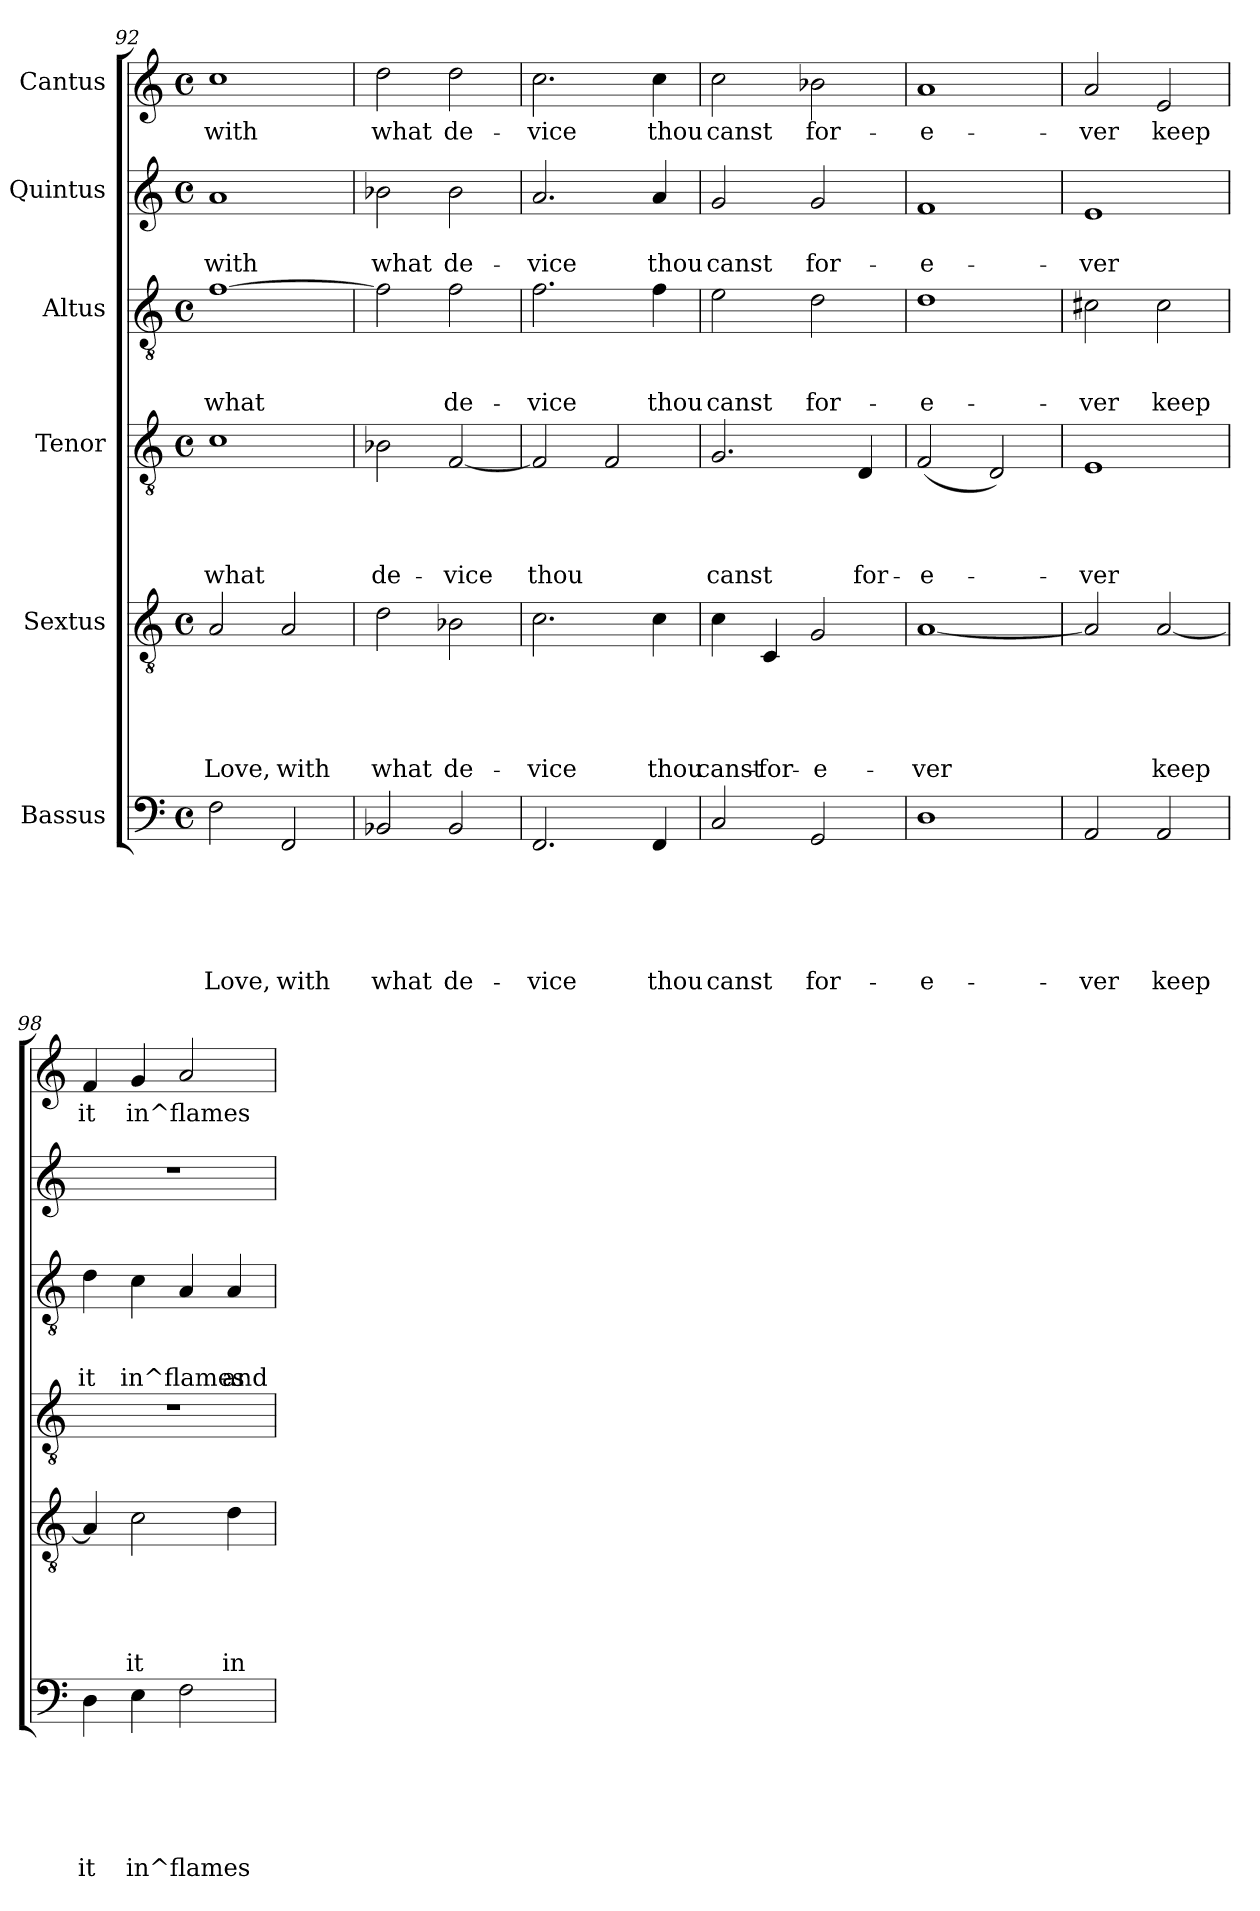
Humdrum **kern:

**kern	**text	**text	**text	**text	**text	**text	**kern	**text	**text	**text	**text	**text	**kern	**text	**text	**text	**text	**kern	**text	**text	**text	**kern	**text	**text	**kern	**text
*part6	*part6	*part6	*part6	*part6	*part6	*part6	*part5	*part5	*part5	*part5	*part5	*part5	*part4	*part4	*part4	*part4	*part4	*part3	*part3	*part3	*part3	*part2	*part2	*part2	*part1	*part1
*staff6	*staff6	*staff6	*staff6	*staff6	*staff6	*staff6	*staff5	*staff5	*staff5	*staff5	*staff5	*staff5	*staff4	*staff4	*staff4	*staff4	*staff4	*staff3	*staff3	*staff3	*staff3	*staff2	*staff2	*staff2	*staff1	*staff1
*I"Bassus	*	*	*	*	*	*	*I"Sextus	*	*	*	*	*	*I"Tenor	*	*	*	*	*I"Altus	*	*	*	*I"Quintus	*	*	*I"Cantus	*
*clefF4	*	*	*	*	*	*	*clefGv2	*	*	*	*	*	*clefGv2	*	*	*	*	*clefGv2	*	*	*	*clefG2	*	*	*clefG2	*
*k[]	*	*	*	*	*	*	*k[]	*	*	*	*	*	*k[]	*	*	*	*	*k[]	*	*	*	*k[]	*	*	*k[]	*
*C:	*	*	*	*	*	*	*C:	*	*	*	*	*	*C:	*	*	*	*	*C:	*	*	*	*C:	*	*	*C:	*
*M4/4	*	*	*	*	*	*	*M4/4	*	*	*	*	*	*M4/4	*	*	*	*	*M4/4	*	*	*	*M4/4	*	*	*M4/4	*
*met(c)	*	*	*	*	*	*	*met(c)	*	*	*	*	*	*met(c)	*	*	*	*	*met(c)	*	*	*	*met(c)	*	*	*met(c)	*
=92	=92	=92	=92	=92	=92	=92	=92	=92	=92	=92	=92	=92	=92	=92	=92	=92	=92	=92	=92	=92	=92	=92	=92	=92	=92	=92
!	!	!	!	!	!	!LO:LY:b	!	!	!	!	!	!LO:LY:b	!	!	!	!	!LO:LY:b	!	!	!	!LO:LY:b	!	!	!LO:LY:b	!	!LO:LY:b
2F\	.	.	.	.	.	Love,	2A/	.	.	.	.	Love,	1c	.	.	.	what	[>1f	.	.	what	1a	.	with	1cc	with
!	!	!	!	!	!	!LO:LY:b	!	!	!	!	!	!LO:LY:b	!	!	!	!	!	!	!	!	!	!	!	!	!	!
2FF/	.	.	.	.	.	with	2A/	.	.	.	.	with	.	.	.	.	.	.	.	.	.	.	.	.	.	.
=93	=93	=93	=93	=93	=93	=93	=93	=93	=93	=93	=93	=93	=93	=93	=93	=93	=93	=93	=93	=93	=93	=93	=93	=93	=93	=93
!	!	!	!	!	!	!LO:LY:b	!	!	!	!	!	!LO:LY:b	!	!	!	!	!LO:LY:b	!	!	!	!	!	!	!LO:LY:b	!	!LO:LY:b
2BB-X/	.	.	.	.	.	what	2d\	.	.	.	.	what	2B-X\	.	.	.	de-	2f\]	.	.	.	2b-X\	.	what	2dd\	what
!	!	!	!	!	!	!LO:LY:b	!	!	!	!	!	!LO:LY:b	!	!	!	!	!LO:LY:b	!	!	!	!LO:LY:b	!	!	!LO:LY:b	!	!LO:LY:b
2BB-/	.	.	.	.	.	de-	2B-X\	.	.	.	.	de-	[<2F/	.	.	.	-vice	2f\	.	.	de-	2b-\	.	de-	2dd\	de-
!!LO:PB:g=z
=94	=94	=94	=94	=94	=94	=94	=94	=94	=94	=94	=94	=94	=94	=94	=94	=94	=94	=94	=94	=94	=94	=94	=94	=94	=94	=94
!	!	!	!	!	!	!LO:LY:b	!	!	!	!	!	!LO:LY:b	!	!	!	!	!LO:LY:b	!	!	!	!LO:LY:b	!	!	!LO:LY:b	!	!LO:LY:b
2.FF/	.	.	.	.	.	-vice	2.c\	.	.	.	.	-vice	2F/]	.	.	.	thou	2.f\	.	.	-vice	2.a/	.	-vice	2.cc\	-vice
.	.	.	.	.	.	.	.	.	.	.	.	.	2F/	.	.	.	.	.	.	.	.	.	.	.	.	.
!	!	!	!	!	!	!LO:LY:b	!	!	!	!	!	!LO:LY:b	!	!	!	!	!	!	!	!	!LO:LY:b	!	!	!LO:LY:b	!	!LO:LY:b
4FF/	.	.	.	.	.	thou	4c\	.	.	.	.	thou	.	.	.	.	.	4f\	.	.	thou	4a/	.	thou	4cc\	thou
=95	=95	=95	=95	=95	=95	=95	=95	=95	=95	=95	=95	=95	=95	=95	=95	=95	=95	=95	=95	=95	=95	=95	=95	=95	=95	=95
!	!	!	!	!	!	!LO:LY:b	!	!	!	!	!	!LO:LY:b	!	!	!	!	!LO:LY:b	!	!	!	!LO:LY:b	!	!	!LO:LY:b	!	!LO:LY:b
2C/	.	.	.	.	.	canst	4c\	.	.	.	.	canst-	2.G/	.	.	.	canst	2e\	.	.	canst	2g/	.	canst	2cc\	canst
!	!	!	!	!	!	!	!	!	!	!	!	!LO:LY:b	!	!	!	!	!	!	!	!	!	!	!	!	!	!
.	.	.	.	.	.	.	4C/	.	.	.	.	-for-	.	.	.	.	.	.	.	.	.	.	.	.	.	.
!	!	!	!	!	!	!LO:LY:b	!	!	!	!	!	!LO:LY:b	!	!	!	!	!	!	!	!	!LO:LY:b	!	!	!LO:LY:b	!	!LO:LY:b
2GG/	.	.	.	.	.	for-	2G/	.	.	.	.	-e-	.	.	.	.	.	2d\	.	.	for-	2g/	.	for-	2b-X\	for-
!	!	!	!	!	!	!	!	!	!	!	!	!	!	!	!	!	!LO:LY:b	!	!	!	!	!	!	!	!	!
.	.	.	.	.	.	.	.	.	.	.	.	.	4D/	.	.	.	for-	.	.	.	.	.	.	.	.	.
=96	=96	=96	=96	=96	=96	=96	=96	=96	=96	=96	=96	=96	=96	=96	=96	=96	=96	=96	=96	=96	=96	=96	=96	=96	=96	=96
!	!	!	!	!	!	!LO:LY:b	!	!	!	!	!	!LO:LY:b	!	!	!	!	!LO:LY:b	!	!	!	!LO:LY:b	!	!	!LO:LY:b	!	!LO:LY:b
1D	.	.	.	.	.	-e-	[<1A	.	.	.	.	-ver	(<2F/	.	.	.	-e-	1d	.	.	-e-	1f	.	-e-	1a	-e-
.	.	.	.	.	.	.	.	.	.	.	.	.	2D/)	.	.	.	.	.	.	.	.	.	.	.	.	.
=97	=97	=97	=97	=97	=97	=97	=97	=97	=97	=97	=97	=97	=97	=97	=97	=97	=97	=97	=97	=97	=97	=97	=97	=97	=97	=97
!	!	!	!	!	!	!LO:LY:b	!	!	!	!	!	!	!	!	!	!	!LO:LY:b	!	!	!	!LO:LY:b	!	!	!LO:LY:b	!	!LO:LY:b
2AA/	.	.	.	.	.	-ver	2A/]	.	.	.	.	.	1E	.	.	.	-ver	2c#X\	.	.	-ver	1e	.	-ver	2a/	-ver
!	!	!	!	!	!	!LO:LY:b	!	!	!	!	!	!LO:LY:b	!	!	!	!	!	!	!	!	!LO:LY:b	!	!	!	!	!LO:LY:b
2AA/	.	.	.	.	.	keep	[<2A/	.	.	.	.	keep	.	.	.	.	.	2c#\	.	.	keep	.	.	.	2e/	keep
=98	=98	=98	=98	=98	=98	=98	=98	=98	=98	=98	=98	=98	=98	=98	=98	=98	=98	=98	=98	=98	=98	=98	=98	=98	=98	=98
!	!	!	!	!	!	!LO:LY:b	!	!	!	!	!	!	!	!	!	!	!	!	!	!	!LO:LY:b	!	!	!	!	!LO:LY:b
4D\	.	.	.	.	.	it	4A/]	.	.	.	.	.	1r	.	.	.	.	4d\	.	.	it	1r	.	.	4f/	it
!	!	!	!	!	!	!LO:LY:b	!	!	!	!	!	!LO:LY:b	!	!	!	!	!	!	!	!	!LO:LY:b	!	!	!	!	!LO:LY:b
4E\	.	.	.	.	.	in^flames	2c\	.	.	.	.	it	.	.	.	.	.	4c\	.	.	in^flames	.	.	.	4g/	in^flames
2F\	.	.	.	.	.	.	.	.	.	.	.	.	.	.	.	.	.	4A/	.	.	.	.	.	.	2a/	.
!	!	!	!	!	!	!	!	!	!	!	!	!LO:LY:b	!	!	!	!	!	!	!	!	!LO:LY:b	!	!	!	!	!
.	.	.	.	.	.	.	4d\	.	.	.	.	in	.	.	.	.	.	4A/	.	.	and	.	.	.	.	.
=	=	=	=	=	=	=	=	=	=	=	=	=	=	=	=	=	=	=	=	=	=	=	=	=	=	=
*-	*-	*-	*-	*-	*-	*-	*-	*-	*-	*-	*-	*-	*-	*-	*-	*-	*-	*-	*-	*-	*-	*-	*-	*-	*-	*-
